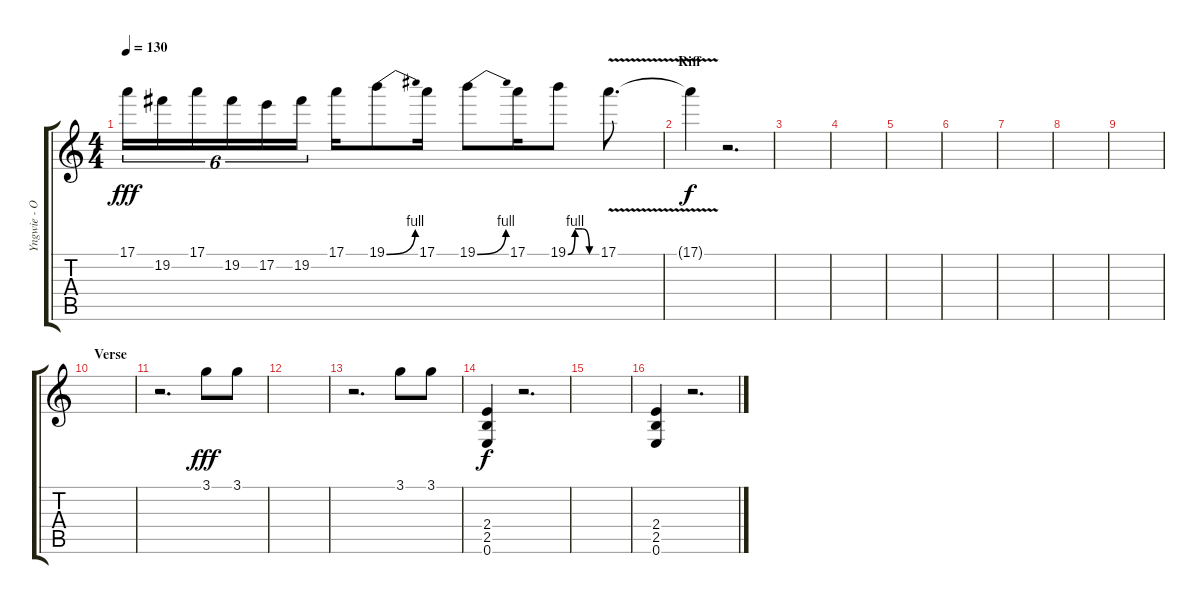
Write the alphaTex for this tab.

\track ("Yngwie - Overdub" "Yngwie - O") {instrument distortionguitar}
\staff {score tabs}
\tuning (E4 B3 G3 D3 A2 E2) {hide}
\ts (4 4)
\tempo 130
\clef g2
\ks c
17.1.16{tu (6 4) dy fff} 19.2.16{tu (6 4)} 17.1.16{tu (6 4)} 19.2.16{tu (6 4)} 17.2.16{tu (6 4)} 19.2.16{tu (6 4)} 17.1.16 19.1{be (bend 0 0 60 4)}.8 17.1.16 19.1{be (bend 0 0 60 4)}.8 17.1.16 19.1{be (custom 0 0 15 4 30 4 45 0 60 0)}.8 17.1{v}.8{d} |
\section ("" "Riff")
17.1{t}.4{dy f} r.2{d} |
|
|
|
|
|
|
|
\section ("" "Verse")
|
r.2{d volume 11 instrument distortionguitar} 3.1.8{dy fff} 3.1.8 |
|
r.2{d} 3.1.8 3.1.8 |
(2.4 2.5 0.6).4{dy f} r.2{d} |
|
(2.4 2.5 0.6).4 r.2{d}
